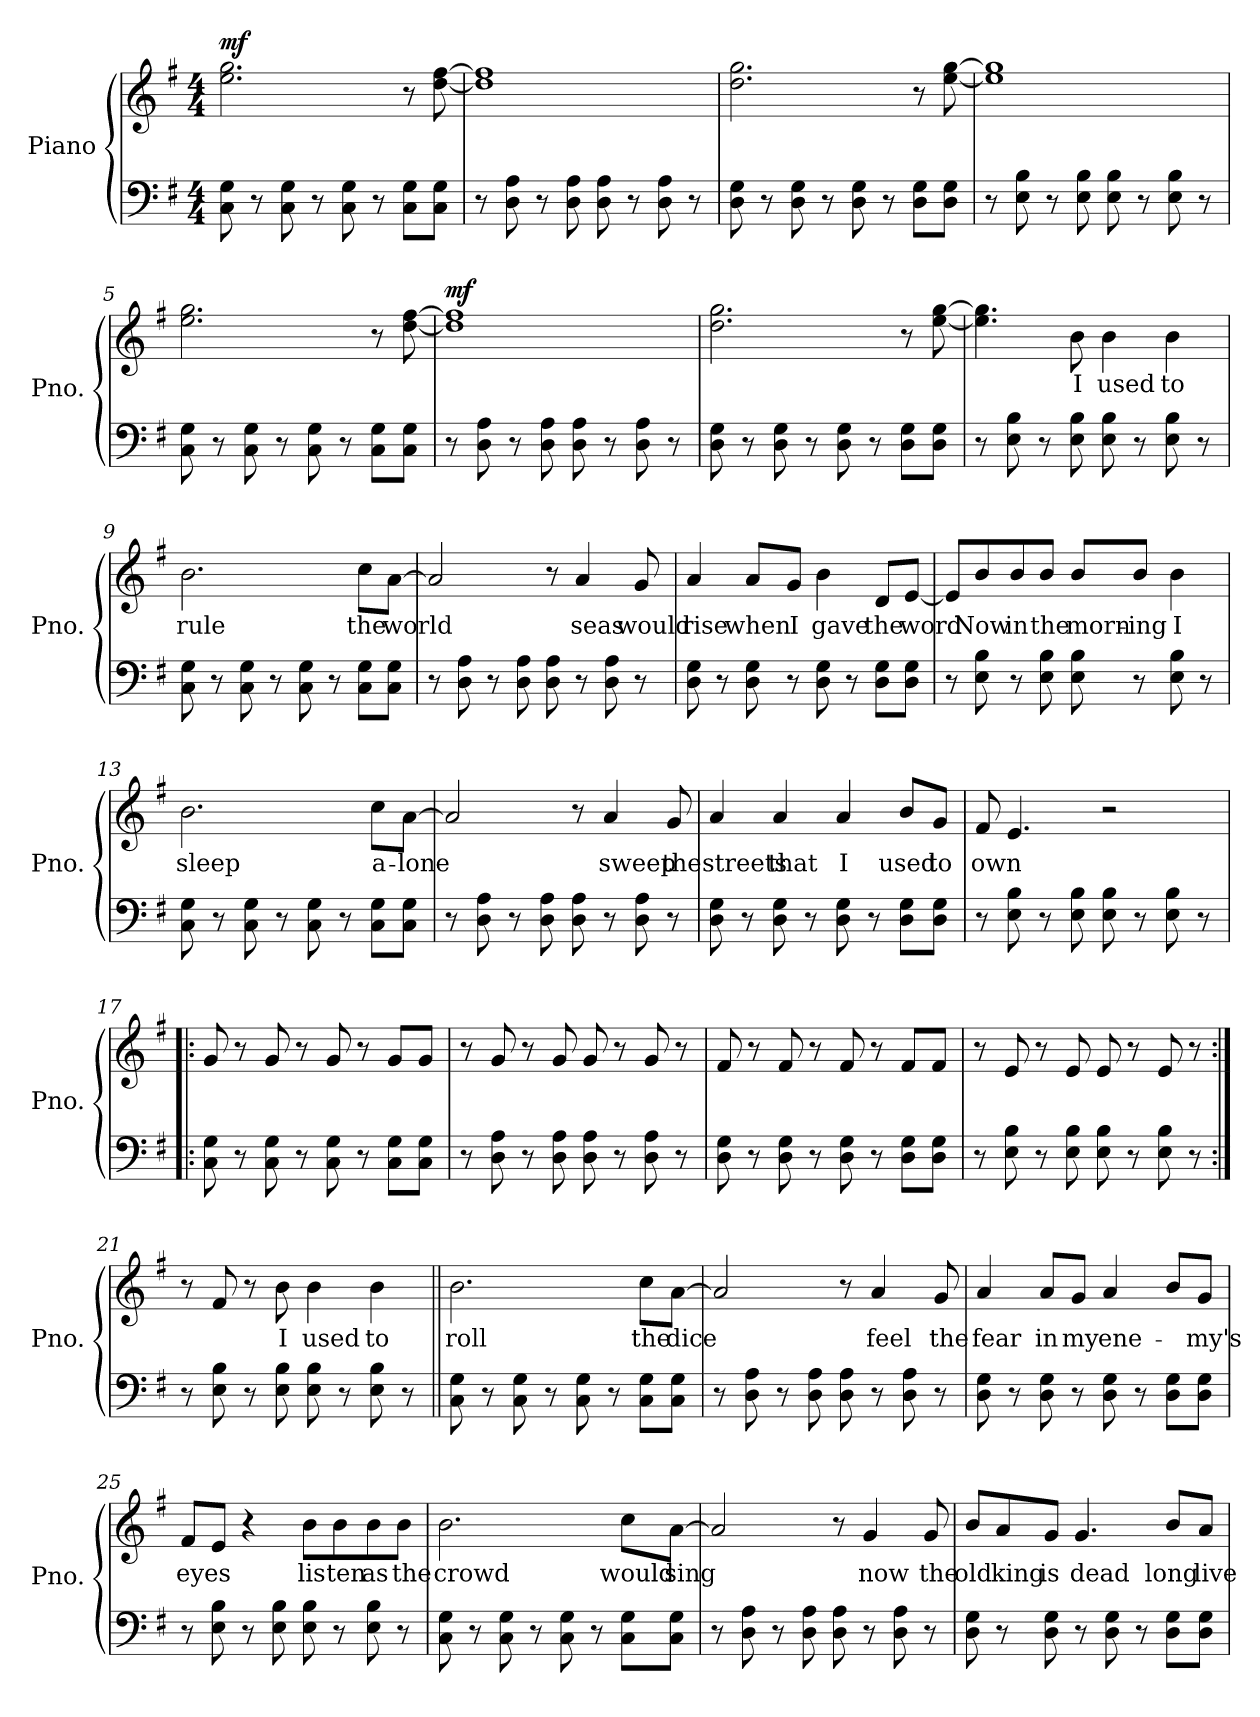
**kern	**kern	**text	**dynam
*part1	*part1	*part1	*part1
*staff2	*staff1	*staff1	*staff1/2
*I"Piano	*	*	*
*I'Pno.	*	*	*
*clefF4	*clefG2	*	*
*k[f#]	*k[f#]	*	*
*M4/4	*M4/4	*	*
*MM138	*MM138	*	*
=1	=1	=1	=1
!	!	!	!LO:DY:b
8C\ 8G\	2.ee\ 2.gg\	.	mf
8r	.	.	.
8C\ 8G\	.	.	.
8r	.	.	.
8C\ 8G\	.	.	.
8r	.	.	.
8C\ 8G\L	8r	.	.
8C\ 8G\J	[8dd\ [8ff#\	.	.
=2	=2	=2	=2
8r	1dd] 1ff#]	.	.
8D\ 8A\	.	.	.
8r	.	.	.
8D\ 8A\	.	.	.
8D\ 8A\	.	.	.
8r	.	.	.
8D\ 8A\	.	.	.
8r	.	.	.
=3	=3	=3	=3
8D\ 8G\	2.dd\ 2.gg\	.	.
8r	.	.	.
8D\ 8G\	.	.	.
8r	.	.	.
8D\ 8G\	.	.	.
8r	.	.	.
8D\ 8G\L	8r	.	.
8D\ 8G\J	[8ee\ [8gg\	.	.
=4	=4	=4	=4
8r	1ee] 1gg]	.	.
8E\ 8B\	.	.	.
8r	.	.	.
8E\ 8B\	.	.	.
8E\ 8B\	.	.	.
8r	.	.	.
8E\ 8B\	.	.	.
8r	.	.	.
=5	=5	=5	=5
8C\ 8G\	2.ee\ 2.gg\	.	.
8r	.	.	.
8C\ 8G\	.	.	.
8r	.	.	.
8C\ 8G\	.	.	.
8r	.	.	.
8C\ 8G\L	8r	.	.
8C\ 8G\J	[8dd\ [8ff#\	.	.
!!LO:LB:g=z
=6	=6	=6	=6
!	!	!	!LO:DY:b
8r	1dd] 1ff#]	.	mf
8D\ 8A\	.	.	.
8r	.	.	.
8D\ 8A\	.	.	.
8D\ 8A\	.	.	.
8r	.	.	.
8D\ 8A\	.	.	.
8r	.	.	.
=7	=7	=7	=7
8D\ 8G\	2.dd\ 2.gg\	.	.
8r	.	.	.
8D\ 8G\	.	.	.
8r	.	.	.
8D\ 8G\	.	.	.
8r	.	.	.
8D\ 8G\L	8r	.	.
8D\ 8G\J	[8ee\ [8gg\	.	.
=8	=8	=8	=8
8r	4.ee\] 4.gg\]	.	.
8E\ 8B\	.	.	.
8r	.	.	.
!	!	!LO:LY:b	!
8E\ 8B\	8b\	I	.
!	!	!LO:LY:b	!
8E\ 8B\	4b\	used	.
8r	.	.	.
!	!	!LO:LY:b	!
8E\ 8B\	4b\	to	.
8r	.	.	.
=9	=9	=9	=9
!	!	!LO:LY:b	!
8C\ 8G\	2.b\	rule	.
8r	.	.	.
8C\ 8G\	.	.	.
8r	.	.	.
8C\ 8G\	.	.	.
8r	.	.	.
!	!	!LO:LY:b	!
8C\ 8G\L	8cc\L	the	.
!	!	!LO:LY:b	!
8C\ 8G\J	[8a\J	world	.
=10	=10	=10	=10
8r	2a/]	.	.
8D\ 8A\	.	.	.
8r	.	.	.
8D\ 8A\	.	.	.
8D\ 8A\	8r	.	.
!	!	!LO:LY:b	!
8r	4a/	seas	.
8D\ 8A\	.	.	.
!	!	!LO:LY:b	!
8r	8g/	would	.
!!LO:LB:g=z
=11	=11	=11	=11
!	!	!LO:LY:b	!
8D\ 8G\	4a/	rise	.
8r	.	.	.
!	!	!LO:LY:b	!
8D\ 8G\	8a/L	when	.
!	!	!LO:LY:b	!
8r	8g/J	I	.
!	!	!LO:LY:b	!
8D\ 8G\	4b\	gave	.
8r	.	.	.
!	!	!LO:LY:b	!
8D\ 8G\L	8d/L	the	.
!	!	!LO:LY:b	!
8D\ 8G\J	[8e/J	word	.
=12	=12	=12	=12
8r	8e/L]	.	.
!	!	!LO:LY:b	!
8E\ 8B\	8b/	Now	.
!	!	!LO:LY:b	!
8r	8b/	in	.
!	!	!LO:LY:b	!
8E\ 8B\	8b/J	the	.
!	!	!LO:LY:b	!
8E\ 8B\	8b/L	morn-	.
!	!	!LO:LY:b	!
8r	8b/J	-ing	.
!	!	!LO:LY:b	!
8E\ 8B\	4b\	I	.
8r	.	.	.
=13	=13	=13	=13
!	!	!LO:LY:b	!
8C\ 8G\	2.b\	sleep	.
8r	.	.	.
8C\ 8G\	.	.	.
8r	.	.	.
8C\ 8G\	.	.	.
8r	.	.	.
!	!	!LO:LY:b	!
8C\ 8G\L	8cc\L	a-	.
!	!	!LO:LY:b	!
8C\ 8G\J	[8a\J	-lone	.
!!LO:LB:g=z
=14	=14	=14	=14
8r	2a/]	.	.
8D\ 8A\	.	.	.
8r	.	.	.
8D\ 8A\	.	.	.
8D\ 8A\	8r	.	.
!	!	!LO:LY:b	!
8r	4a/	sweep	.
8D\ 8A\	.	.	.
!	!	!LO:LY:b	!
8r	8g/	the	.
=15	=15	=15	=15
!	!	!LO:LY:b	!
8D\ 8G\	4a/	streets	.
8r	.	.	.
!	!	!LO:LY:b	!
8D\ 8G\	4a/	that	.
8r	.	.	.
!	!	!LO:LY:b	!
8D\ 8G\	4a/	I	.
8r	.	.	.
!	!	!LO:LY:b	!
8D\ 8G\L	8b/L	used	.
!	!	!LO:LY:b	!
8D\ 8G\J	8g/J	to	.
=16	=16	=16	=16
!	!	!LO:LY:b	!
8r	8f#/	own	.
8E\ 8B\	4.e/	.	.
8r	.	.	.
8E\ 8B\	.	.	.
8E\ 8B\	2r	.	.
8r	.	.	.
8E\ 8B\	.	.	.
8r	.	.	.
=17!|:	=17!|:	=17!|:	=17!|:
8C\ 8G\	8g/	.	.
8r	8r	.	.
8C\ 8G\	8g/	.	.
8r	8r	.	.
8C\ 8G\	8g/	.	.
8r	8r	.	.
8C\ 8G\L	8g/L	.	.
8C\ 8G\J	8g/J	.	.
!!LO:LB:g=z
=18	=18	=18	=18
8r	8r	.	.
8D\ 8A\	8g/	.	.
8r	8r	.	.
8D\ 8A\	8g/	.	.
8D\ 8A\	8g/	.	.
8r	8r	.	.
8D\ 8A\	8g/	.	.
8r	8r	.	.
=19	=19	=19	=19
8D\ 8G\	8f#/	.	.
8r	8r	.	.
8D\ 8G\	8f#/	.	.
8r	8r	.	.
8D\ 8G\	8f#/	.	.
8r	8r	.	.
8D\ 8G\L	8f#/L	.	.
8D\ 8G\J	8f#/J	.	.
=20	=20	=20	=20
8r	8r	.	.
8E\ 8B\	8e/	.	.
8r	8r	.	.
8E\ 8B\	8e/	.	.
8E\ 8B\	8e/	.	.
8r	8r	.	.
8E\ 8B\	8e/	.	.
8r	8r	.	.
=21:|!	=21:|!	=21:|!	=21:|!
8r	8r	.	.
8E\ 8B\	8f#/	.	.
8r	8r	.	.
!	!	!LO:LY:b	!
8E\ 8B\	8b\	I	.
!	!	!LO:LY:b	!
8E\ 8B\	4b\	used	.
8r	.	.	.
!	!	!LO:LY:b	!
8E\ 8B\	4b\	to	.
8r	.	.	.
!!LO:PB:g=z
=22||	=22||	=22||	=22||
!	!	!LO:LY:b	!
8C\ 8G\	2.b\	roll	.
8r	.	.	.
8C\ 8G\	.	.	.
8r	.	.	.
8C\ 8G\	.	.	.
8r	.	.	.
!	!	!LO:LY:b	!
8C\ 8G\L	8cc\L	the	.
!	!	!LO:LY:b	!
8C\ 8G\J	[8a\J	dice	.
=23	=23	=23	=23
8r	2a/]	.	.
8D\ 8A\	.	.	.
8r	.	.	.
8D\ 8A\	.	.	.
8D\ 8A\	8r	.	.
!	!	!LO:LY:b	!
8r	4a/	feel	.
8D\ 8A\	.	.	.
!	!	!LO:LY:b	!
8r	8g/	the	.
=24	=24	=24	=24
!	!	!LO:LY:b	!
8D\ 8G\	4a/	fear	.
8r	.	.	.
!	!	!LO:LY:b	!
8D\ 8G\	8a/L	in	.
!	!	!LO:LY:b	!
8r	8g/J	my	.
!	!	!LO:LY:b	!
8D\ 8G\	4a/	ene-	.
8r	.	.	.
8D\ 8G\L	8b/L	.	.
!	!	!LO:LY:b	!
8D\ 8G\J	8g/J	-my's	.
=25	=25	=25	=25
!	!	!LO:LY:b	!
8r	8f#/L	eyes	.
8E\ 8B\	8e/J	.	.
8r	4r	.	.
8E\ 8B\	.	.	.
!	!	!LO:LY:b	!
8E\ 8B\	8b\L	lis	.
!	!	!LO:LY:b	!
8r	8b\	ten	.
!	!	!LO:LY:b	!
8E\ 8B\	8b\	as	.
!	!	!LO:LY:b	!
8r	8b\J	the	.
!!LO:LB:g=z
=26	=26	=26	=26
!	!	!LO:LY:b	!
8C\ 8G\	2.b\	crowd	.
8r	.	.	.
8C\ 8G\	.	.	.
8r	.	.	.
8C\ 8G\	.	.	.
8r	.	.	.
!	!	!LO:LY:b	!
8C\ 8G\L	8cc\L	would	.
!	!	!LO:LY:b	!
8C\ 8G\J	[8a\J	sing	.
=27	=27	=27	=27
8r	2a/]	.	.
8D\ 8A\	.	.	.
8r	.	.	.
8D\ 8A\	.	.	.
8D\ 8A\	8r	.	.
!	!	!LO:LY:b	!
8r	4g/	now	.
8D\ 8A\	.	.	.
!	!	!LO:LY:b	!
8r	8g/	the	.
=28	=28	=28	=28
!	!	!LO:LY:b	!
8D\ 8G\	8b/L	old	.
!	!	!LO:LY:b	!
8r	8a/	king	.
!	!	!LO:LY:b	!
8D\ 8G\	8g/J	is	.
!	!	!LO:LY:b	!
8r	4.g/	dead	.
8D\ 8G\	.	.	.
8r	.	.	.
!	!	!LO:LY:b	!
8D\ 8G\L	8b/L	long	.
!	!	!LO:LY:b	!
8D\ 8G\J	8a/J	live	.
=	=	=	=
*-	*-	*-	*-
